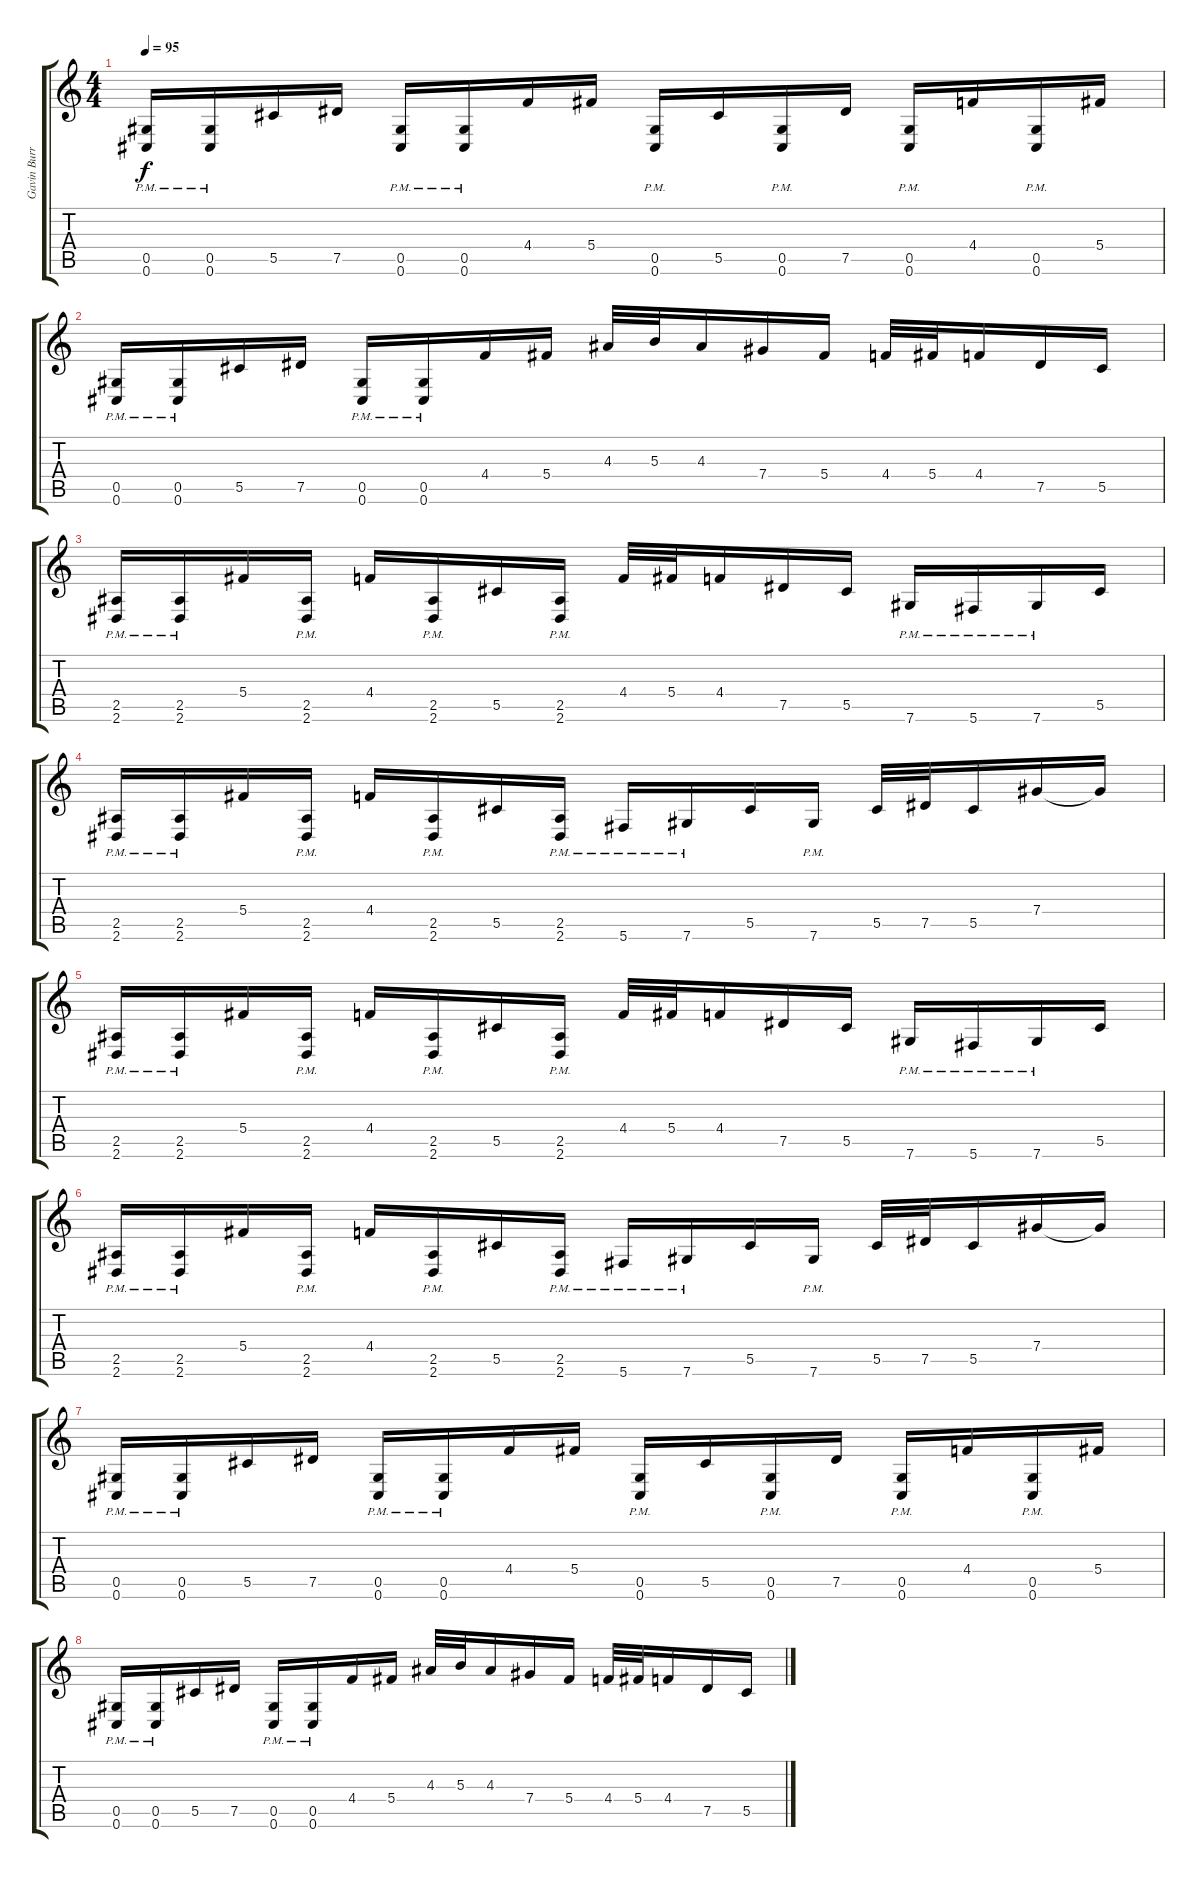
\track ("Gavin Burrough" "Gavin Burr") {instrument distortionguitar}
\staff {score tabs}
\tuning (Eb4 Bb3 Gb3 Db3 Ab2 Db2) {hide}
\ts (4 4)
\tempo 95
\clef g2
\ks c
(0.5{pm} 0.6{pm}).16{dy f} (0.5{pm} 0.6{pm}).16 5.5.16 7.5.16 (0.5{pm} 0.6{pm}).16 (0.5{pm} 0.6{pm}).16 4.4.16 5.4.16 (0.5{pm} 0.6{pm}).16 5.5.16 (0.5{pm} 0.6{pm}).16 7.5.16 (0.5{pm} 0.6{pm}).16 4.4.16 (0.5{pm} 0.6{pm}).16 5.4.16 |
(0.5{pm} 0.6{pm}).16 (0.5{pm} 0.6{pm}).16 5.5.16 7.5.16 (0.5{pm} 0.6{pm}).16 (0.5{pm} 0.6{pm}).16 4.4.16 5.4.16 4.3.32 5.3.32 4.3.16 7.4.16 5.4.16 4.4.32 5.4.32 4.4.16 7.5.16 5.5.16 |
(2.5{pm} 2.6{pm}).16 (2.5{pm} 2.6{pm}).16 5.4.16 (2.5{pm} 2.6{pm}).16 4.4.16 (2.5{pm} 2.6{pm}).16 5.5.16 (2.5{pm} 2.6{pm}).16 4.4.32 5.4.32 4.4.16 7.5.16 5.5.16 7.6{pm}.16 5.6{pm}.16 7.6{pm}.16 5.5.16 |
(2.5{pm} 2.6{pm}).16 (2.5{pm} 2.6{pm}).16 5.4.16 (2.5{pm} 2.6{pm}).16 4.4.16 (2.5{pm} 2.6{pm}).16 5.5.16 (2.5{pm} 2.6{pm}).16 5.6{pm}.16 7.6{pm}.16 5.5.16 7.6{pm}.16 5.5.32 7.5.32 5.5.16 7.4.16 7.4{t}.16 |
(2.5{pm} 2.6{pm}).16 (2.5{pm} 2.6{pm}).16 5.4.16 (2.5{pm} 2.6{pm}).16 4.4.16 (2.5{pm} 2.6{pm}).16 5.5.16 (2.5{pm} 2.6{pm}).16 4.4.32 5.4.32 4.4.16 7.5.16 5.5.16 7.6{pm}.16 5.6{pm}.16 7.6{pm}.16 5.5.16 |
(2.5{pm} 2.6{pm}).16 (2.5{pm} 2.6{pm}).16 5.4.16 (2.5{pm} 2.6{pm}).16 4.4.16 (2.5{pm} 2.6{pm}).16 5.5.16 (2.5{pm} 2.6{pm}).16 5.6{pm}.16 7.6{pm}.16 5.5.16 7.6{pm}.16 5.5.32 7.5.32 5.5.16 7.4.16 7.4{t}.16 |
(0.5{pm} 0.6{pm}).16 (0.5{pm} 0.6{pm}).16 5.5.16 7.5.16 (0.5{pm} 0.6{pm}).16 (0.5{pm} 0.6{pm}).16 4.4.16 5.4.16 (0.5{pm} 0.6{pm}).16 5.5.16 (0.5{pm} 0.6{pm}).16 7.5.16 (0.5{pm} 0.6{pm}).16 4.4.16 (0.5{pm} 0.6{pm}).16 5.4.16 |
(0.5{pm} 0.6{pm}).16 (0.5{pm} 0.6{pm}).16 5.5.16 7.5.16 (0.5{pm} 0.6{pm}).16 (0.5{pm} 0.6{pm}).16 4.4.16 5.4.16 4.3.32 5.3.32 4.3.16 7.4.16 5.4.16 4.4.32 5.4.32 4.4.16 7.5.16 5.5.16
